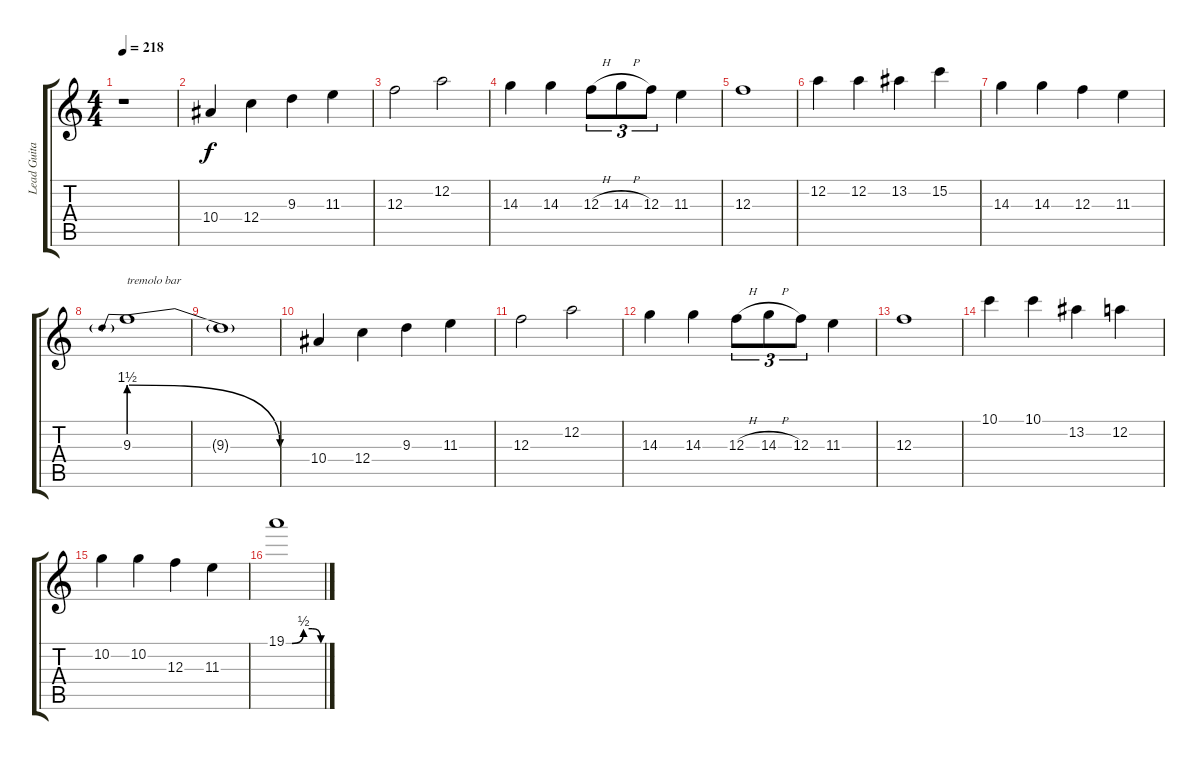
\track ("Lead Guitar" "Lead Guita") {instrument distortionguitar}
\staff {score tabs}
\tuning (D4 A3 F3 C3 G2 D2) {hide}
\ts (4 4)
\tempo 218
\clef g2
\ks c
r.1{dy f} |
10.4.4 12.4.4 9.3.4 11.3.4 |
12.3.2 12.2.2 |
14.3.4 14.3.4 12.3{h}.8{tu (3 2)} 14.3{h}.8{tu (3 2)} 12.3.8{tu (3 2)} 11.3.4 |
12.3.1 |
12.2.4 12.2.4 13.2.4 15.2.4 |
14.3.4 14.3.4 12.3.4 11.3.4 |
9.3{be (prebendrelease 0 6 60 0)}.1{txt "tremolo bar"} |
9.3{t}.1 |
10.4.4 12.4.4 9.3.4 11.3.4 |
12.3.2 12.2.2 |
14.3.4 14.3.4 12.3{h}.8{tu (3 2)} 14.3{h}.8{tu (3 2)} 12.3.8{tu (3 2)} 11.3.4 |
12.3.1 |
10.1.4 10.1.4 13.2.4 12.2.4 |
10.2.4 10.2.4 12.3.4 11.3.4 |
19.1{be (custom 0 0 10 0 30 2 45 2 60 0)}.1
